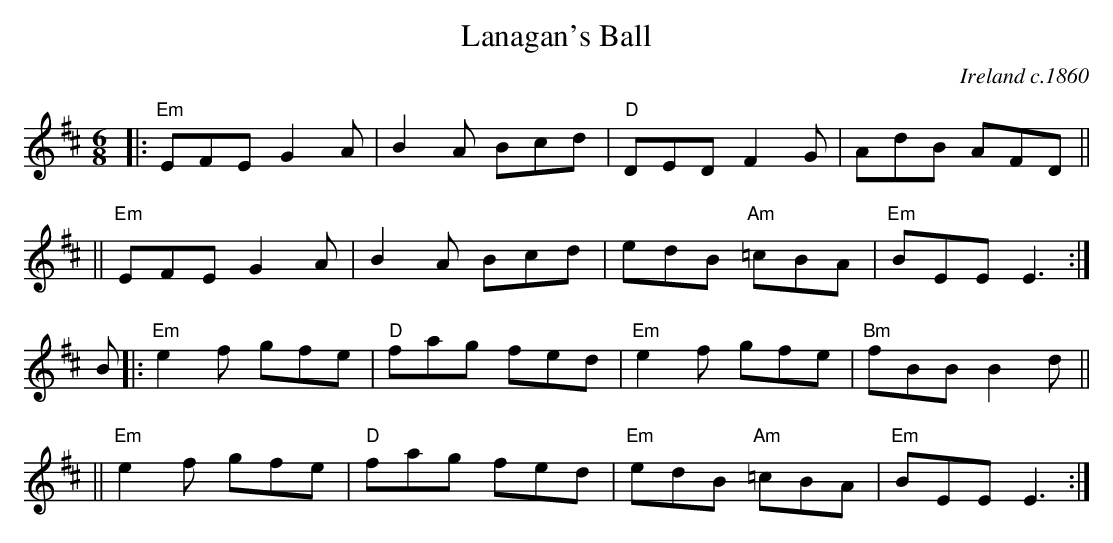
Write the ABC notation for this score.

X:1
T: Lanagan's Ball
O: Ireland c.1860
M: 6/8
L: 1/8
K: EDor
|: "Em"EFE G2A | B2A Bcd | "D"DED   F2G | AdB AFD ||
|| "Em"EFE G2A | B2A Bcd | edB "Am"=cBA | "Em"BEE E3 :|
B \
|: "Em"e2f gfe | "D"fag fed | "Em"e2f gfe | "Bm"fBB B2d ||
||"Em"e2f gfe | "D"fag fed | "Em"edB "Am"=cBA | "Em"BEE E3 :|
